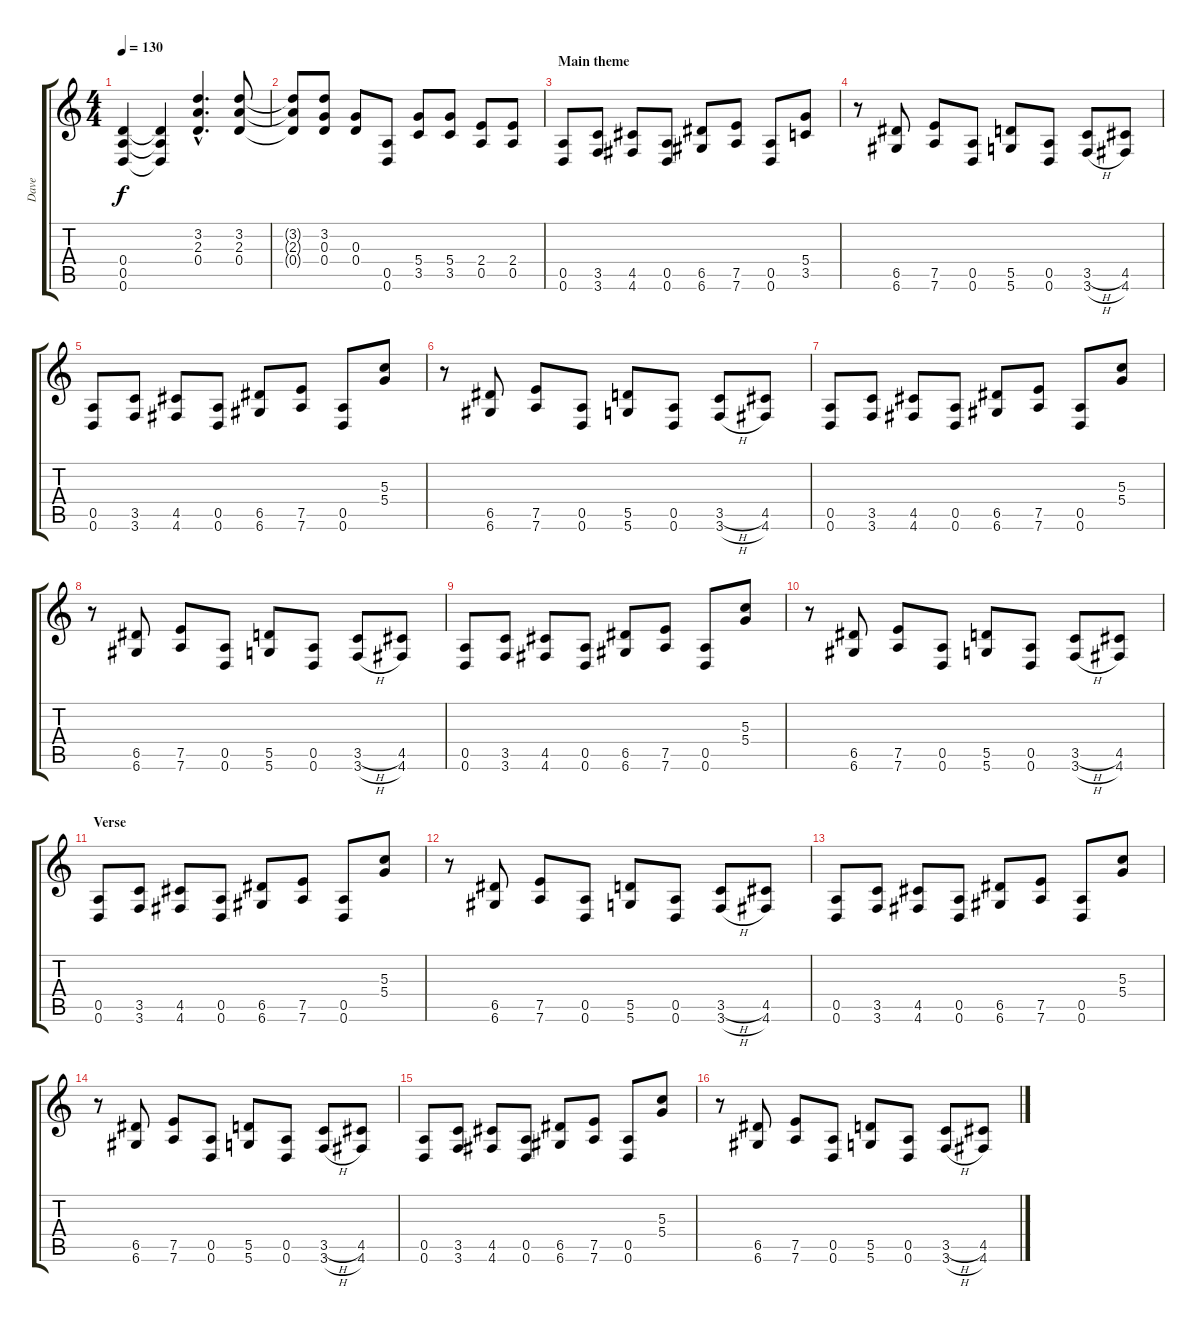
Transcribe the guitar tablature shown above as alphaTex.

\track ("Dave" "Dave") {instrument acousticguitarsteel}
\staff {score tabs}
\tuning (E4 B3 G3 D3 A2 D2) {hide}
\ts (4 4)
\tempo 130
\clef g2
\ks c
(0.4 0.5 0.6).4{dy f} (0.4{t} 0.5{t} 0.6{t}).4 (3.2{hac} 2.3{hac} 0.4{hac}).4{d} (3.2 2.3 0.4).8 |
(3.2{t} 2.3{t} 0.4{t}).8 (3.2 0.3 0.4).8 (0.3 0.4).8 (0.5 0.6).8 (5.4 3.5).8 (5.4 3.5).8 (2.4 0.5).8 (2.4 0.5).8 |
\section ("" "Main theme")
(0.5 0.6).8 (3.5 3.6).8 (4.5 4.6).8 (0.5 0.6).8 (6.5 6.6).8 (7.5 7.6).8 (0.5 0.6).8 (5.4 3.5).8 |
r.8 (6.5 6.6).8 (7.5 7.6).8 (0.5 0.6).8 (5.5 5.6).8 (0.5 0.6).8 (3.5{h} 3.6{h}).8 (4.5 4.6).8 |
(0.5 0.6).8 (3.5 3.6).8 (4.5 4.6).8 (0.5 0.6).8 (6.5 6.6).8 (7.5 7.6).8 (0.5 0.6).8 (5.3 5.4).8 |
r.8 (6.5 6.6).8 (7.5 7.6).8 (0.5 0.6).8 (5.5 5.6).8 (0.5 0.6).8 (3.5{h} 3.6{h}).8 (4.5 4.6).8 |
(0.5 0.6).8 (3.5 3.6).8 (4.5 4.6).8 (0.5 0.6).8 (6.5 6.6).8 (7.5 7.6).8 (0.5 0.6).8 (5.3 5.4).8 |
r.8 (6.5 6.6).8 (7.5 7.6).8 (0.5 0.6).8 (5.5 5.6).8 (0.5 0.6).8 (3.5{h} 3.6{h}).8 (4.5 4.6).8 |
(0.5 0.6).8 (3.5 3.6).8 (4.5 4.6).8 (0.5 0.6).8 (6.5 6.6).8 (7.5 7.6).8 (0.5 0.6).8 (5.3 5.4).8 |
r.8 (6.5 6.6).8 (7.5 7.6).8 (0.5 0.6).8 (5.5 5.6).8 (0.5 0.6).8 (3.5{h} 3.6{h}).8 (4.5 4.6).8 |
\section ("" "Verse")
(0.5 0.6).8 (3.5 3.6).8 (4.5 4.6).8 (0.5 0.6).8 (6.5 6.6).8 (7.5 7.6).8 (0.5 0.6).8 (5.3 5.4).8 |
r.8 (6.5 6.6).8 (7.5 7.6).8 (0.5 0.6).8 (5.5 5.6).8 (0.5 0.6).8 (3.5{h} 3.6{h}).8 (4.5 4.6).8 |
(0.5 0.6).8 (3.5 3.6).8 (4.5 4.6).8 (0.5 0.6).8 (6.5 6.6).8 (7.5 7.6).8 (0.5 0.6).8 (5.3 5.4).8 |
r.8 (6.5 6.6).8 (7.5 7.6).8 (0.5 0.6).8 (5.5 5.6).8 (0.5 0.6).8 (3.5{h} 3.6{h}).8 (4.5 4.6).8 |
(0.5 0.6).8 (3.5 3.6).8 (4.5 4.6).8 (0.5 0.6).8 (6.5 6.6).8 (7.5 7.6).8 (0.5 0.6).8 (5.3 5.4).8 |
r.8 (6.5 6.6).8 (7.5 7.6).8 (0.5 0.6).8 (5.5 5.6).8 (0.5 0.6).8 (3.5{h} 3.6{h}).8 (4.5 4.6).8
